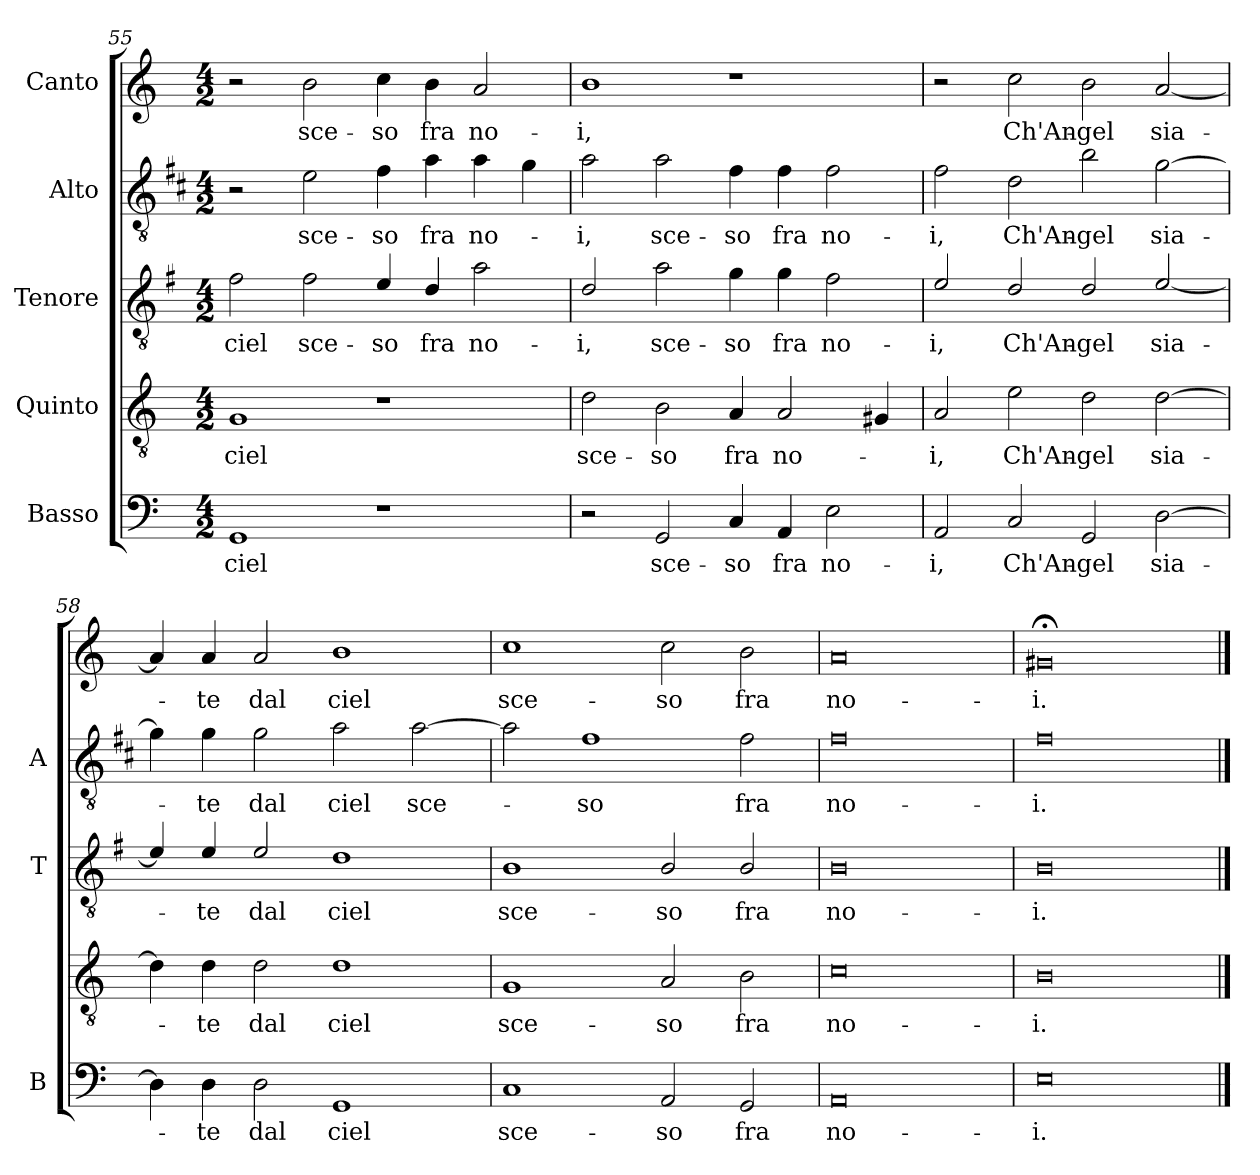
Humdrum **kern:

**kern	**text	**kern	**text	**kern	**text	**kern	**text	**kern	**text
*part5	*part5	*part4	*part4	*part3	*part3	*part2	*part2	*part1	*part1
*staff5	*staff5	*staff4	*staff4	*staff3	*staff3	*staff2	*staff2	*staff1	*staff1
*I"Basso	*	*I"Quinto	*	*I"Tenore	*	*I"Alto	*	*I"Canto	*
*I'B	*	*	*	*I'T	*	*I'A	*	*	*
*clefF4	*	*clefGv2	*	*clefGv2	*	*clefGv2	*	*clefG2	*
*	*	*	*	*ITrd4c7	*	*ITrd1c2	*	*	*
*k[]	*	*k[]	*	*k[]	*	*k[]	*	*k[]	*
*C:	*	*C:	*	*C:	*	*C:	*	*C:	*
*M4/2	*	*M4/2	*	*M4/2	*	*M4/2	*	*M4/2	*
=55	=55	=55	=55	=55	=55	=55	=55	=55	=55
!	!LO:LY:b	!	!LO:LY:b	!	!LO:LY:b	!	!	!	!
1GG	ciel	1G	ciel	2B\	ciel	2r	.	2r	.
!	!	!	!	!	!LO:LY:b	!	!LO:LY:b	!	!LO:LY:b
.	.	.	.	2B\	sce-	2d\	sce-	2b\	sce-
!	!	!	!	!	!LO:LY:b	!	!LO:LY:b	!	!LO:LY:b
1r	.	1r	.	4A/	-so	4e\	-so	4cc\	-so
!	!	!	!	!	!LO:LY:b	!	!LO:LY:b	!	!LO:LY:b
.	.	.	.	4G/	fra	4g\	fra	4b\	fra
!	!	!	!	!	!LO:LY:b	!	!LO:LY:b	!	!LO:LY:b
.	.	.	.	2d\	no-	4g\	no-	2a/	no-
.	.	.	.	.	.	4f\	.	.	.
=56	=56	=56	=56	=56	=56	=56	=56	=56	=56
!	!	!	!LO:LY:b	!	!LO:LY:b	!	!LO:LY:b	!	!LO:LY:b
2r	.	2d\	sce-	2G/	-i,	2g\	-i,	1b	-i,
!	!LO:LY:b	!	!LO:LY:b	!	!LO:LY:b	!	!LO:LY:b	!	!
2GG/	sce-	2B\	-so	2d\	sce-	2g\	sce-	.	.
!	!LO:LY:b	!	!LO:LY:b	!	!LO:LY:b	!	!LO:LY:b	!	!
4C/	-so	4A/	fra	4c\	-so	4e\	-so	1r	.
!	!LO:LY:b	!	!LO:LY:b	!	!LO:LY:b	!	!LO:LY:b	!	!
4AA/	fra	2A/	no-	4c\	fra	4e\	fra	.	.
!	!LO:LY:b	!	!	!	!LO:LY:b	!	!LO:LY:b	!	!
2E\	no-	.	.	2B\	no-	2e\	no-	.	.
.	.	4G#X/	.	.	.	.	.	.	.
!!LO:LB:g=z
=57	=57	=57	=57	=57	=57	=57	=57	=57	=57
!	!LO:LY:b	!	!LO:LY:b	!	!LO:LY:b	!	!LO:LY:b	!	!
2AA/	-i,	2A/	-i,	2A/	-i,	2e\	-i,	2r	.
!	!LO:LY:b	!	!LO:LY:b	!	!LO:LY:b	!	!LO:LY:b	!	!LO:LY:b
2C/	Ch'An-	2e\	Ch'An-	2G/	Ch'An-	2c\	Ch'An-	2cc\	Ch'An-
!	!LO:LY:b	!	!LO:LY:b	!	!LO:LY:b	!	!LO:LY:b	!	!LO:LY:b
2GG/	-gel	2d\	-gel	2G/	-gel	2a\	-gel	2b\	-gel
!	!LO:LY:b	!	!LO:LY:b	!	!LO:LY:b	!	!LO:LY:b	!	!LO:LY:b
[2D\	sia-	[2d\	sia-	[2A/	sia-	[2f\	sia-	[2a/	sia-
=58	=58	=58	=58	=58	=58	=58	=58	=58	=58
4D\]	.	4d\]	.	4A/]	.	4f\]	.	4a/]	.
!	!LO:LY:b	!	!LO:LY:b	!	!LO:LY:b	!	!LO:LY:b	!	!LO:LY:b
4D\	-te	4d\	-te	4A/	-te	4f\	-te	4a/	-te
!	!LO:LY:b	!	!LO:LY:b	!	!LO:LY:b	!	!LO:LY:b	!	!LO:LY:b
2D\	dal	2d\	dal	2A/	dal	2f\	dal	2a/	dal
!	!LO:LY:b	!	!LO:LY:b	!	!LO:LY:b	!	!LO:LY:b	!	!LO:LY:b
1GG	ciel	1d	ciel	1G	ciel	2g\	ciel	1b	ciel
!	!	!	!	!	!	!	!LO:LY:b	!	!
.	.	.	.	.	.	[2g\	sce-	.	.
=59	=59	=59	=59	=59	=59	=59	=59	=59	=59
!	!LO:LY:b	!	!LO:LY:b	!	!LO:LY:b	!	!	!	!LO:LY:b
1C	sce-	1G	sce-	1E	sce-	2g\]	.	1cc	sce-
!	!	!	!	!	!	!	!LO:LY:b	!	!
.	.	.	.	.	.	1e	-so	.	.
!	!LO:LY:b	!	!LO:LY:b	!	!LO:LY:b	!	!	!	!LO:LY:b
2AA/	-so	2A/	-so	2E/	-so	.	.	2cc\	-so
!	!LO:LY:b	!	!LO:LY:b	!	!LO:LY:b	!	!LO:LY:b	!	!LO:LY:b
2GG/	fra	2B\	fra	2E/	fra	2e\	fra	2b\	fra
=60	=60	=60	=60	=60	=60	=60	=60	=60	=60
!	!LO:LY:b	!	!LO:LY:b	!	!LO:LY:b	!	!LO:LY:b	!	!LO:LY:b
0AA	no-	0c	no-	0E	no-	0e	no-	0a	no-
=61	=61	=61	=61	=61	=61	=61	=61	=61	=61
!	!LO:LY:b	!	!LO:LY:b	!	!LO:LY:b	!	!LO:LY:b	!	!LO:LY:b
0E	-i.	0B	-i.	0E	-i.	0e	-i.	0g#X;<	-i.
==	==	==	==	==	==	==	==	==	==
*-	*-	*-	*-	*-	*-	*-	*-	*-	*-
